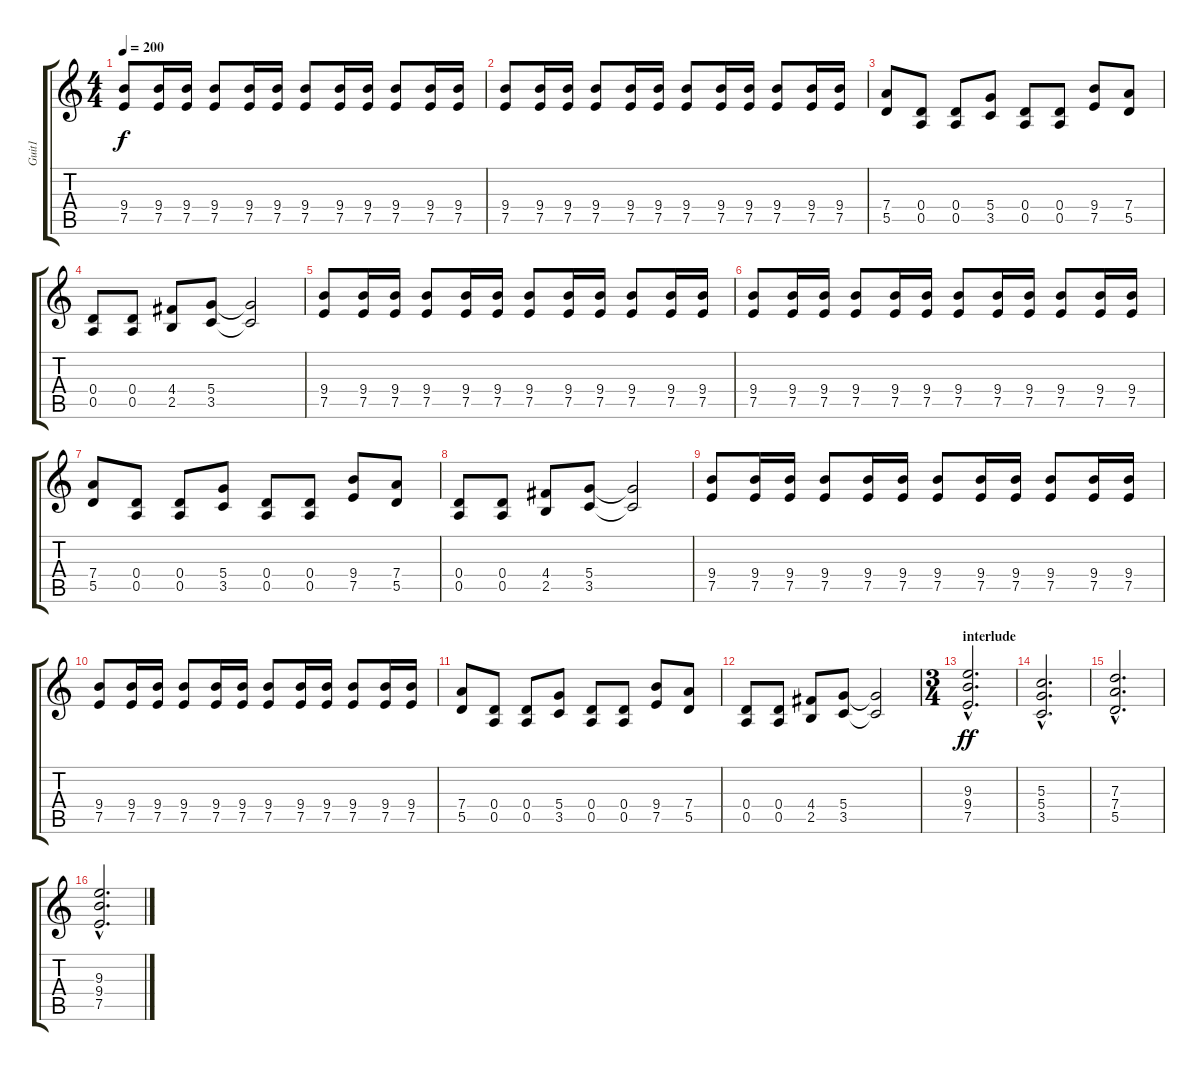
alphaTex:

\track ("Guit1" "Guit1") {instrument distortionguitar}
\staff {score tabs}
\tuning (E4 B3 G3 D3 A2 E2) {hide}
\ts (4 4)
\tempo 200
\clef g2
\ks c
(9.4 7.5).8{dy f} (9.4 7.5).16 (9.4 7.5).16 (9.4 7.5).8 (9.4 7.5).16 (9.4 7.5).16 (9.4 7.5).8 (9.4 7.5).16 (9.4 7.5).16 (9.4 7.5).8 (9.4 7.5).16 (9.4 7.5).16 |
(9.4 7.5).8 (9.4 7.5).16 (9.4 7.5).16 (9.4 7.5).8 (9.4 7.5).16 (9.4 7.5).16 (9.4 7.5).8 (9.4 7.5).16 (9.4 7.5).16 (9.4 7.5).8 (9.4 7.5).16 (9.4 7.5).16 |
(7.4 5.5).8 (0.4 0.5).8 (0.4 0.5).8 (5.4 3.5).8 (0.4 0.5).8 (0.4 0.5).8 (9.4 7.5).8 (7.4 5.5).8 |
(0.4 0.5).8 (0.4 0.5).8 (4.4 2.5).8 (5.4 3.5).8 (5.4{t} 3.5{t}).2 |
(9.4 7.5).8{instrument overdrivenguitar} (9.4 7.5).16 (9.4 7.5).16 (9.4 7.5).8 (9.4 7.5).16 (9.4 7.5).16 (9.4 7.5).8 (9.4 7.5).16 (9.4 7.5).16 (9.4 7.5).8 (9.4 7.5).16 (9.4 7.5).16 |
(9.4 7.5).8 (9.4 7.5).16 (9.4 7.5).16 (9.4 7.5).8 (9.4 7.5).16 (9.4 7.5).16 (9.4 7.5).8 (9.4 7.5).16 (9.4 7.5).16 (9.4 7.5).8 (9.4 7.5).16 (9.4 7.5).16 |
(7.4 5.5).8 (0.4 0.5).8 (0.4 0.5).8 (5.4 3.5).8 (0.4 0.5).8 (0.4 0.5).8 (9.4 7.5).8 (7.4 5.5).8 |
(0.4 0.5).8 (0.4 0.5).8 (4.4 2.5).8 (5.4 3.5).8 (5.4{t} 3.5{t}).2 |
(9.4 7.5).8 (9.4 7.5).16 (9.4 7.5).16 (9.4 7.5).8 (9.4 7.5).16 (9.4 7.5).16 (9.4 7.5).8 (9.4 7.5).16 (9.4 7.5).16 (9.4 7.5).8 (9.4 7.5).16 (9.4 7.5).16 |
(9.4 7.5).8 (9.4 7.5).16 (9.4 7.5).16 (9.4 7.5).8 (9.4 7.5).16 (9.4 7.5).16 (9.4 7.5).8 (9.4 7.5).16 (9.4 7.5).16 (9.4 7.5).8 (9.4 7.5).16 (9.4 7.5).16 |
(7.4 5.5).8 (0.4 0.5).8 (0.4 0.5).8 (5.4 3.5).8 (0.4 0.5).8 (0.4 0.5).8 (9.4 7.5).8 (7.4 5.5).8 |
(0.4 0.5).8 (0.4 0.5).8 (4.4 2.5).8 (5.4 3.5).8 (5.4{t} 3.5{t}).2 |
\ts (3 4)
\section ("" "interlude")
(9.3{hac} 9.4{hac} 7.5{hac}).2{d dy ff} |
(5.3{hac} 5.4{hac} 3.5{hac}).2{d} |
(7.3{hac} 7.4{hac} 5.5{hac}).2{d} |
(9.3{hac} 9.4{hac} 7.5{hac}).2{d}
